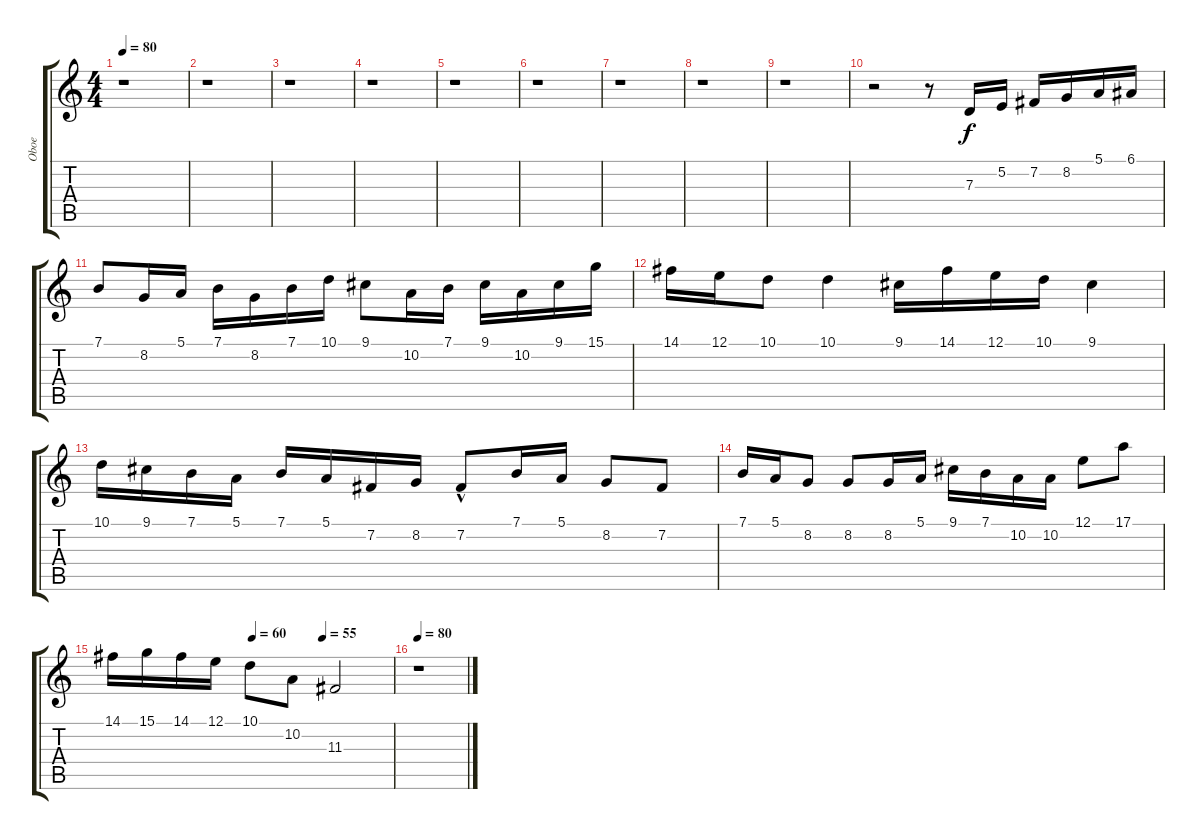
\track ("Oboe" "Oboe") {instrument oboe}
\staff {score tabs}
\tuning (E4 B3 G3 D3 A2 E2) {hide}
\ts (4 4)
\tempo 80
\clef g2
\ks c
r.1{dy f} |
r.1 |
r.1 |
r.1 |
r.1 |
r.1 |
r.1 |
r.1 |
r.1 |
r.2 r.8 7.3.16 5.2.16 7.2.16 8.2.16 5.1.16 6.1.16 |
7.1.8 8.2.16 5.1.16 7.1.16 8.2.16 7.1.16 10.1.16 9.1.8 10.2.16 7.1.16 9.1.16 10.2.16 9.1.16 15.1.16 |
14.1.16 12.1.16 10.1.8 10.1.4 9.1.16 14.1.16 12.1.16 10.1.16 9.1.4 |
10.1.16 9.1.16 7.1.16 5.1.16 7.1.16 5.1.16 7.2.16 8.2.16 7.2{hac}.8 7.1.16 5.1.16 8.2.8 7.2.8 |
7.1.16 5.1.16 8.2.8 8.2.8 8.2.16 5.1.16 9.1.16 7.1.16 10.2.16 10.2.16 12.1.8 17.1.8 |
\tempo (60 0.5)
\tempo (55 0.75)
14.1.16 15.1.16 14.1.16 12.1.16 10.1.8 10.2.8 11.3.2 |
\tempo 81
\tempo 80
r.1
